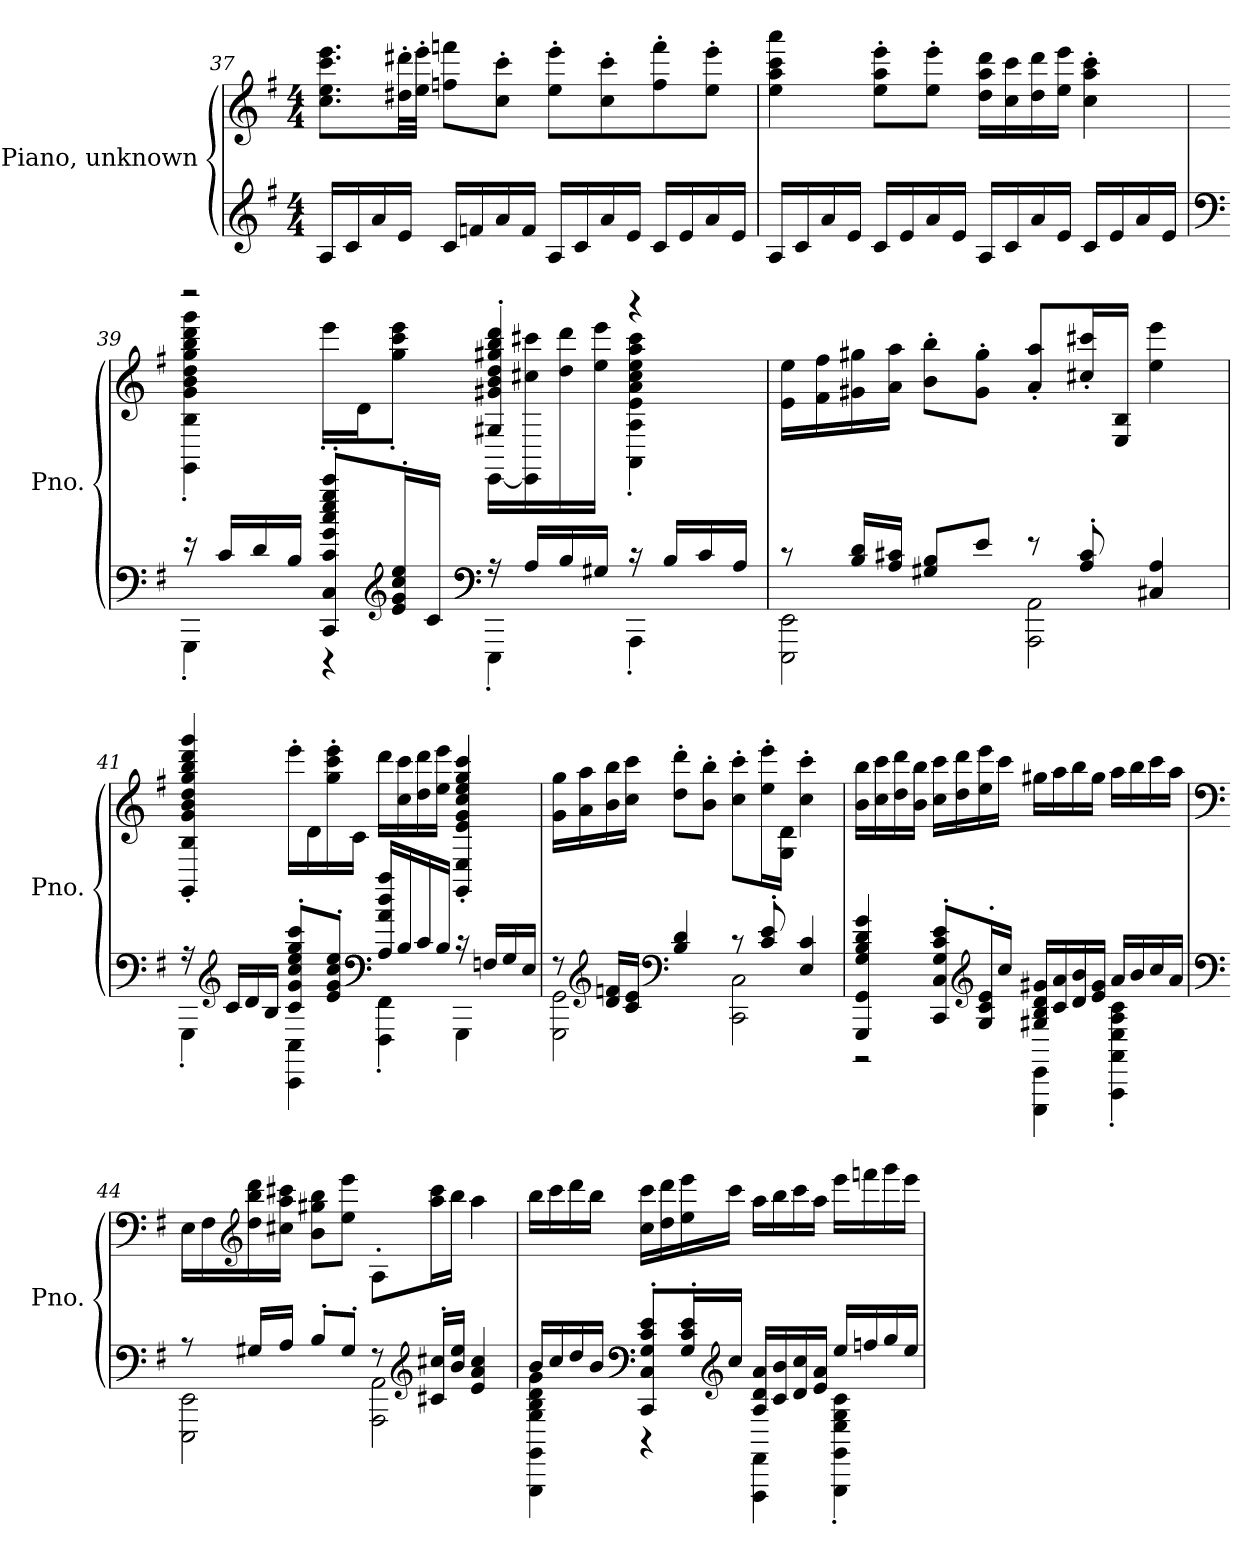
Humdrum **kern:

**kern	**kern
*part1	*part1
*staff2	*staff1
*I"Piano, unknown	*
*I'Pno.	*
*clefG2	*clefG2
*k[f#]	*k[f#]
*M4/4	*M4/4
=37	=37
16A/LL	8.cc\ 8.ee\ 8.ccc\ 8.eee\L
16c/	.
16a/	.
16e/JJ	32dd#X\' 32ddd#X\'LL
.	32ee\' 32eee\'JJJ
16c/LL	8ffn\ 8fffn\L
16fn/	.
16a/	8cc\' 8ccc\'J
16f/JJ	.
16A/LL	8ee\' 8eee\'L
16c/	.
16a/	8cc\' 8ccc\'
16e/JJ	.
16c/LL	8ff\' 8fff\'
16e/	.
16a/	8ee\' 8eee\'J
16e/JJ	.
!!LO:PB:g=z
=38	=38
16A/LL	4ee\ 4aa\ 4ccc\ 4aaa\
16c/	.
16a/	.
16e/JJ	.
16c/LL	8ee\' 8aa\' 8eee\'L
16e/	.
16a/	8ee\' 8eee\'J
16e/JJ	.
16A/LL	16dd\ 16aa\ 16ddd\LL
16c/	16cc\ 16ccc\
16a/	16dd\ 16ddd\
16e/JJ	16ee\ 16eee\JJ
16c/LL	4cc\' 4aa\' 4ccc\'
16e/	.
16a/	.
16e/JJ	.
=39	=39
*clefF4	*
*^	*^
16r	4GGG'\	2r	4GG\' 4B\' 4g\' 4b\' 4dd\' 4gg\' 4bb\' 4ddd\' 4ggg\'
16c/LL	.	.	.
16d/	.	.	.
16B/JJ	.	.	.
8CC/' 8C/' 8c/' 8g/' 8cc/' 8ee/' 8gg/' 8ccc/'L	4r	.	16eee'\LL
.	.	.	16d\J
*clefG2	*	*	*
16e/' 16g/' 16cc/' 16ee/'L	.	.	8gg\' 8ccc\' 8eee\'J
16c/JJ	.	.	.
*clefF4	*	*	*
16r	4EEE'\	4G#X/' 4g#X/' 4b/' 4dd/' 4gg#X/' 4bb/' 4ddd/'	[16EE\LL
16A/LL	.	.	16EE\] 16cc#X\ 16ccc#X\
16B/	.	.	16dd\ 16ddd\
16G#X/JJ	.	.	16ee\ 16eee\JJ
16r	4AAA'\	4r	4AA\' 4A\' 4e\' 4a\' 4cc#\' 4ee\' 4aa\' 4ccc#\'
16B/LL	.	.	.
16c/	.	.	.
16A/JJ	.	.	.
*	*	*v	*v
!!LO:LB:g=z
=40	=40	=40
8r	2EEE\ 2EE\	16e\ 16ee\LL
.	.	16f#\ 16ff#\
16B/ 16d/LL	.	16g#X\ 16gg#X\
16A/ 16c#X/JJ	.	16a\ 16aa\JJ
8G#X/ 8B/L	.	8b\' 8bb\'L
8e/J	.	8g#\' 8gg#\'J
8r	2AAA\ 2AA\	8a/' 8aa/'L
8A/' 8c#/'	.	16cc#X/' 16ccc#X/'L
.	.	16E/ 16B/JJ
4C#X/ 4A/	.	4ee\ 4eee\
=41	=41	=41
16r	4GGG'\	4GG/' 4B/' 4g/' 4b/' 4dd/' 4gg/' 4bb/' 4ddd/' 4ggg/'
*clefG2	*	*
16c/LL	.	.
16d/	.	.
16B/JJ	.	.
8c/' 8g/' 8cc/' 8ee/' 8gg/' 8ccc/'L	4CC\ 4C\	16eee'\LL
.	.	16d\
8e/' 8g/' 8cc/' 8ee/'J	.	16gg\' 16ccc\' 16eee\'
.	.	16c\JJ
*clefF4	*	*
16A/ 16a/ 16dd/ 16aa/LL	4FFF#\' 4FF#\'	16ddd\LL
16B/	.	16cc\ 16ccc\
16c/	.	16dd\ 16ddd\
16B/JJ	.	16ee\ 16eee\JJ
16r	4GGG\	4GG/' 4E/' 4e/' 4g/' 4cc/' 4ee/' 4gg/' 4ccc/'
16Fn/LL	.	.
16G/	.	.
16E/JJ	.	.
!!LO:LB:g=z
=42	=42	=42
8r	2GGG\ 2GG\	16g\ 16gg\LL
.	.	16a\ 16aa\
*clefG2	*	*
16d/ 16fn/LL	.	16b\ 16bb\
16c/ 16e/JJ	.	16cc\ 16ccc\JJ
*clefF4	*	*
4B/ 4d/	.	8dd\' 8ddd\'L
.	.	8b\' 8bb\'J
8r	2CC\ 2C\	8cc\' 8ccc\'L
8c/' 8e/'	.	16ee\' 16eee\'L
.	.	16G\ 16d\JJ
4E/ 4c/	.	4cc\' 4ccc\'
=43	=43	=43
4GGG/ 4GG/ 4G/ 4B/ 4d/ 4g/	2r	16b\ 16bb\LL
.	.	16cc\ 16ccc\
.	.	16dd\ 16ddd\
.	.	16b\ 16bb\JJ
8CC/' 8C/' 8G/' 8c/' 8e/'L	.	16cc\ 16ccc\LL
.	.	16dd\ 16ddd\
*clefG2	*	*
16G/' 16c/' 16e/'L	.	16ee\ 16eee\
16cc/JJ	.	16ccc\JJ
16G#X/ 16B/ 16d/ 16g#X/LL	4EEE\ 4EE\	16gg#X\LL
16c/ 16a/	.	16aa\
16d/ 16b/	.	16bb\
16e/ 16g#/JJ	.	16gg#\JJ
16a/LL	4AAA\' 4AA\' 4E\' 4A\' 4c\'	16aa\LL
16b/	.	16bb\
16cc/	.	16ccc\
16a/JJ	.	16aa\JJ
!!LO:LB:g=z
=44	=44	=44
*clefF4	*	*clefF4
8r	2EEE\ 2EE\	16E\LL
.	.	16F#\
*	*	*clefG2
16G#X/LL	.	16dd\ 16bb\ 16ddd\
16A/JJ	.	16cc#X\ 16aa\ 16ccc#X\JJ
8B'/L	.	8b\ 8gg#X\ 8bb\L
8G#'/J	.	8ee\ 8eee\J
8r	2AAA\ 2AA\	8A'\L
*clefG2	*	*
16c#X/' 16cc#X/'LL	.	16aa\ 16ccc#\L
16b/ 16ee/JJ	.	16bb\JJ
4e/ 4a/ 4cc#/	.	4aa\
=45	=45	=45
16b/LL	4GGG\ 4GG\ 4G\ 4B\ 4d\ 4g\	16bb\LL
16cc/	.	16ccc\
16dd/	.	16ddd\
16b/JJ	.	16bb\JJ
*clefF4	*	*
8CC/' 8C/' 8G/' 8c/' 8e/'L	4r	16cc\ 16ccc\LL
.	.	16dd\ 16ddd\
16G/' 16c/' 16e/'L	.	16ee\ 16eee\
*clefG2	*	*
16cc/JJ	.	16ccc\JJ
16A/ 16d/ 16a/LL	4FFF#\ 4FF#\	16aa\LL
16c/ 16b/	.	16bb\
16d/ 16cc/	.	16ccc\
16e/ 16a/JJ	.	16aa\JJ
16ee/LL	4GGG\' 4GG\' 4E\' 4G\' 4c\'	16eee\LL
16ffn/	.	16fffn\
16gg/	.	16ggg\
16ee/JJ	.	16eee\JJ
*v	*v	*
=	=
*-	*-
